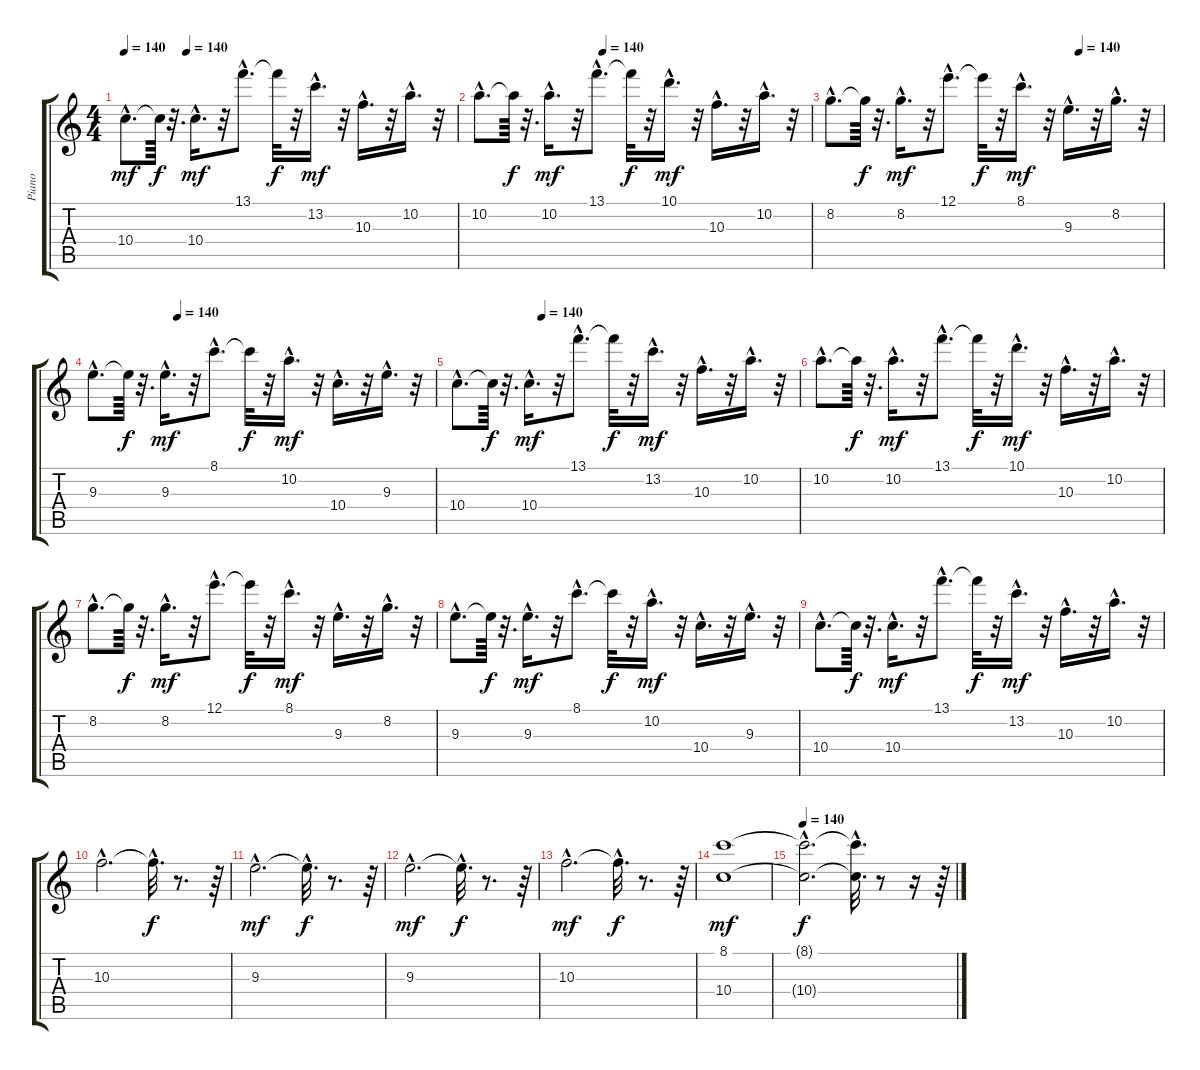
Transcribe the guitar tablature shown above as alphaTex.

\track ("Piano" "Piano") {instrument acousticbass}
\staff {score tabs}
\tuning (E4 B3 G3 D3 A2 E2) {hide}
\ts (4 4)
\tempo 140
\tempo (140 0.1875)
\clef g2
\ks c
10.4{hac}.8{d dy mf} 10.4{t}.64{dy f} r.32{d} 10.4{hac}.16{d dy mf} r.32 13.1{hac}.8{d} 13.1{t}.32{dy f} r.32 13.2{hac}.16{d dy mf} r.32 10.3{hac}.16{d} r.32 10.2{hac}.16{d} r.32 |
\tempo (140 0.375)
10.2{hac}.8{d} 10.2{t}.64{dy f} r.32{d} 10.2{hac}.16{d dy mf} r.32 13.1{hac}.8{d} 13.1{t}.32{dy f} r.32 10.1{hac}.16{d dy mf} r.32 10.3{hac}.16{d} r.32 10.2{hac}.16{d} r.32 |
\tempo (140 0.75)
8.2{hac}.8{d} 8.2{t}.64{dy f} r.32{d} 8.2{hac}.16{d dy mf} r.32 12.1{hac}.8{d} 12.1{t}.32{dy f} r.32 8.1{hac}.16{d dy mf} r.32 9.3{hac}.16{d} r.32 8.2{hac}.16{d} r.32 |
\tempo (140 0.25)
9.3{hac}.8{d} 9.3{t}.64{dy f} r.32{d} 9.3{hac}.16{d dy mf} r.32 8.1{hac}.8{d} 8.1{t}.32{dy f} r.32 10.2{hac}.16{d dy mf} r.32 10.4{hac}.16{d} r.32 9.3{hac}.16{d} r.32 |
\tempo (140 0.25)
10.4{hac}.8{d} 10.4{t}.64{dy f} r.32{d} 10.4{hac}.16{d dy mf} r.32 13.1{hac}.8{d} 13.1{t}.32{dy f} r.32 13.2{hac}.16{d dy mf} r.32 10.3{hac}.16{d} r.32 10.2{hac}.16{d} r.32 |
10.2{hac}.8{d} 10.2{t}.64{dy f} r.32{d} 10.2{hac}.16{d dy mf} r.32 13.1{hac}.8{d} 13.1{t}.32{dy f} r.32 10.1{hac}.16{d dy mf} r.32 10.3{hac}.16{d} r.32 10.2{hac}.16{d} r.32 |
8.2{hac}.8{d} 8.2{t}.64{dy f} r.32{d} 8.2{hac}.16{d dy mf} r.32 12.1{hac}.8{d} 12.1{t}.32{dy f} r.32 8.1{hac}.16{d dy mf} r.32 9.3{hac}.16{d} r.32 8.2{hac}.16{d} r.32 |
9.3{hac}.8{d} 9.3{t}.64{dy f} r.32{d} 9.3{hac}.16{d dy mf} r.32 8.1{hac}.8{d} 8.1{t}.32{dy f} r.32 10.2{hac}.16{d dy mf} r.32 10.4{hac}.16{d} r.32 9.3{hac}.16{d} r.32 |
10.4{hac}.8{d} 10.4{t}.64{dy f} r.32{d} 10.4{hac}.16{d dy mf} r.32 13.1{hac}.8{d} 13.1{t}.32{dy f} r.32 13.2{hac}.16{d dy mf} r.32 10.3{hac}.16{d} r.32 10.2{hac}.16{d} r.32 |
10.3{hac}.2{d} 10.3{hac t}.32{d dy f} r.8{d} r.64 |
9.3{hac}.2{d dy mf} 9.3{hac t}.32{d dy f} r.8{d} r.64 |
9.3{hac}.2{d dy mf} 9.3{hac t}.32{d dy f} r.8{d} r.64 |
10.3{hac}.2{d dy mf} 10.3{hac t}.32{d dy f} r.8{d} r.64 |
(8.1 10.4).1{dy mf} |
\tempo 140
(8.1{hac t} 10.4{hac t}).2{d dy f} (8.1{hac t} 10.4{hac t}).32{d} r.8 r.16 r.64
